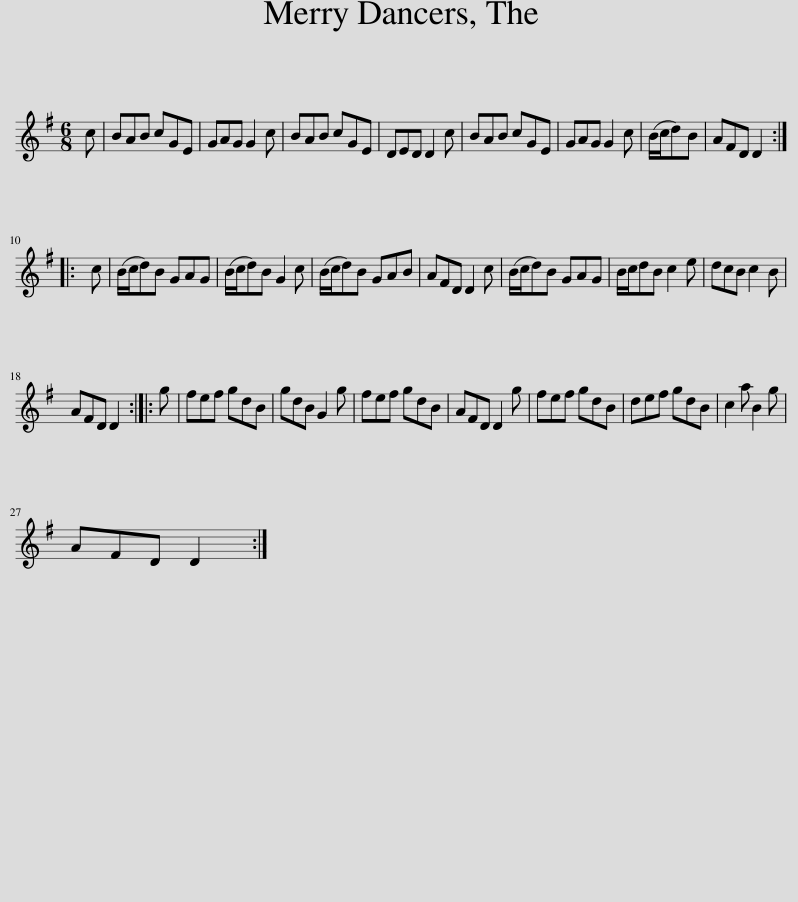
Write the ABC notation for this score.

X:1
L:1/8
M:6/8
I:linebreak $
K:G
V:1 treble
V:1
 c | BAB cGE | GAG G2 c | BAB cGE | DED D2 c | %5
 BAB cGE | GAG G2 c | (B/c/d)B | AFD D2 ::$ c | %10
 (B/c/d)B GAG | (B/c/d)B G2 c | (B/c/d)B GAB | AFD D2 c | (B/c/d)B GAG | %15
 B/c/dB c2 e | dcB c2 B |$ AFD D2 :: g | fef gdB | %20
 gdB G2 g | fef gdB | AFD D2 g | fef gdB | def gdB | %25
 c2 a B2 g |$ AFD D2 :| %27
